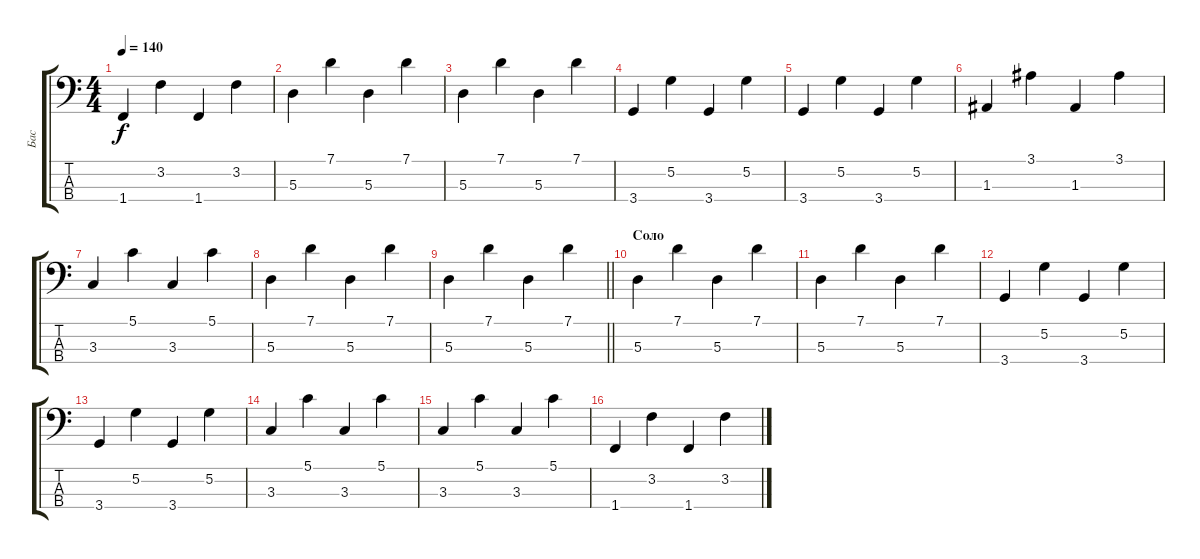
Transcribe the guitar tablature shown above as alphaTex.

\track ("Бас" "Бас") {instrument electricbassfinger}
\staff {score tabs}
\tuning (G2 D2 A1 E1) {hide}
\ts (4 4)
\tempo 140
\clef f4
\ks c
1.4.4{dy f} 3.2.4 1.4.4 3.2.4 |
5.3.4 7.1.4 5.3.4 7.1.4 |
5.3.4 7.1.4 5.3.4 7.1.4 |
3.4.4 5.2.4 3.4.4 5.2.4 |
3.4.4 5.2.4 3.4.4 5.2.4 |
1.3.4 3.1.4 1.3.4 3.1.4 |
3.3.4 5.1.4 3.3.4 5.1.4 |
5.3.4 7.1.4 5.3.4 7.1.4 |
\barLineRight lightlight
5.3.4 7.1.4 5.3.4 7.1.4 |
\section ("" "Соло")
5.3.4 7.1.4 5.3.4 7.1.4 |
5.3.4 7.1.4 5.3.4 7.1.4 |
3.4.4 5.2.4 3.4.4 5.2.4 |
3.4.4 5.2.4 3.4.4 5.2.4 |
3.3.4 5.1.4 3.3.4 5.1.4 |
3.3.4 5.1.4 3.3.4 5.1.4 |
1.4.4 3.2.4 1.4.4 3.2.4
